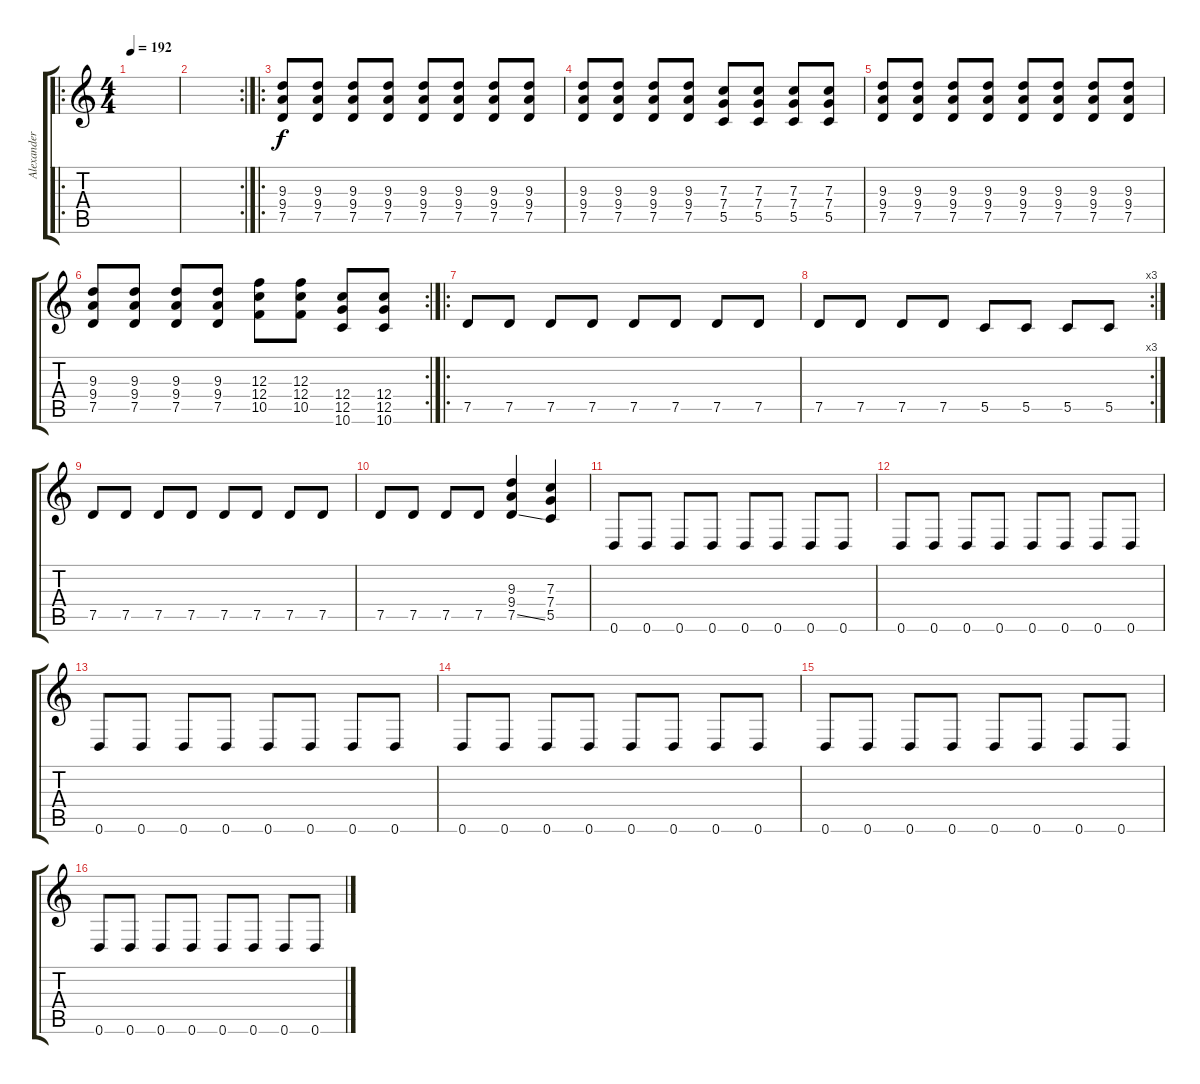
\track ("Alexander Kuoppala " "Alexander ") {instrument distortionguitar}
\staff {score tabs}
\tuning (D4 A3 F3 C3 G2 D2) {hide}
\ro
\ts (4 4)
\tempo 192
\clef g2
\ks c
|
\rc 2
|
\ro
(9.3 9.4 7.5).8 (9.3 9.4 7.5).8 (9.3 9.4 7.5).8 (9.3 9.4 7.5).8 (9.3 9.4 7.5).8 (9.3 9.4 7.5).8 (9.3 9.4 7.5).8 (9.3 9.4 7.5).8 |
(9.3 9.4 7.5).8 (9.3 9.4 7.5).8 (9.3 9.4 7.5).8 (9.3 9.4 7.5).8 (7.3 7.4 5.5).8 (7.3 7.4 5.5).8 (7.3 7.4 5.5).8 (7.3 7.4 5.5).8 |
(9.3 9.4 7.5).8 (9.3 9.4 7.5).8 (9.3 9.4 7.5).8 (9.3 9.4 7.5).8 (9.3 9.4 7.5).8 (9.3 9.4 7.5).8 (9.3 9.4 7.5).8 (9.3 9.4 7.5).8 |
\rc 2
(9.3 9.4 7.5).8 (9.3 9.4 7.5).8 (9.3 9.4 7.5).8 (9.3 9.4 7.5).8 (12.3 12.4 10.5).8 (12.3 12.4 10.5).8 (12.4 12.5 10.6).8 (12.4 12.5 10.6).8 |
\ro
7.5.8 7.5.8 7.5.8 7.5.8 7.5.8 7.5.8 7.5.8 7.5.8 |
\rc 3
7.5.8 7.5.8 7.5.8 7.5.8 5.5.8 5.5.8 5.5.8 5.5.8 |
7.5.8 7.5.8 7.5.8 7.5.8 7.5.8 7.5.8 7.5.8 7.5.8 |
7.5.8 7.5.8 7.5.8 7.5.8 (9.3 9.4 7.5{ss}).4 (7.3 7.4 5.5).4 |
0.6.8 0.6.8 0.6.8 0.6.8 0.6.8 0.6.8 0.6.8 0.6.8 |
0.6.8 0.6.8 0.6.8 0.6.8 0.6.8 0.6.8 0.6.8 0.6.8 |
0.6.8 0.6.8 0.6.8 0.6.8 0.6.8 0.6.8 0.6.8 0.6.8 |
0.6.8 0.6.8 0.6.8 0.6.8 0.6.8 0.6.8 0.6.8 0.6.8 |
0.6.8 0.6.8 0.6.8 0.6.8 0.6.8 0.6.8 0.6.8 0.6.8 |
0.6.8 0.6.8 0.6.8 0.6.8 0.6.8 0.6.8 0.6.8 0.6.8
